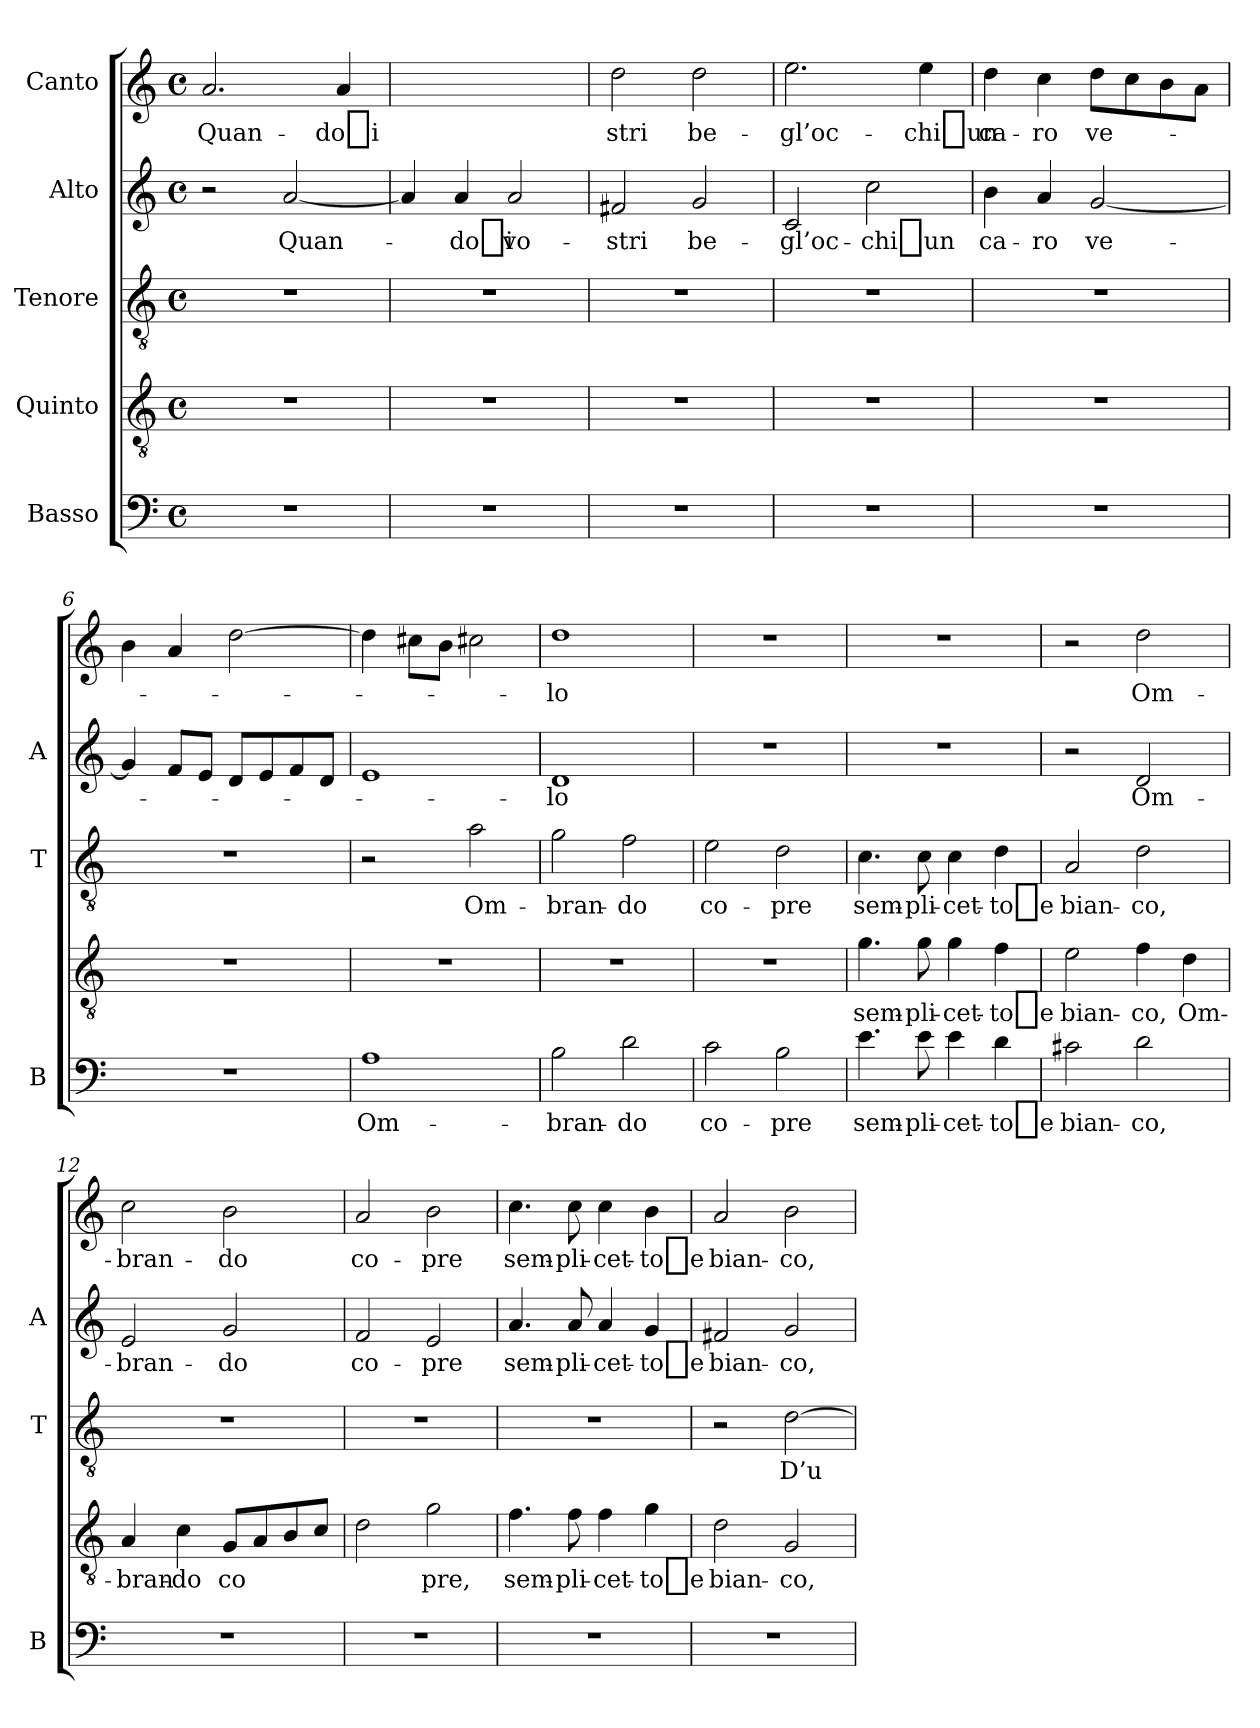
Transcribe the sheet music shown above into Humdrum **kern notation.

**kern	**text	**kern	**text	**kern	**text	**kern	**text	**kern	**text
*part5	*part5	*part4	*part4	*part3	*part3	*part2	*part2	*part1	*part1
*staff5	*staff5	*staff4	*staff4	*staff3	*staff3	*staff2	*staff2	*staff1	*staff1
*I"Basso	*	*I"Quinto	*	*I"Tenore	*	*I"Alto	*	*I"Canto	*
*I'B	*	*	*	*I'T	*	*I'A	*	*	*
*clefF4	*	*clefGv2	*	*clefGv2	*	*clefG2	*	*clefG2	*
*k[]	*	*k[]	*	*k[]	*	*k[]	*	*k[]	*
*C:	*	*C:	*	*C:	*	*C:	*	*C:	*
*M4/4	*	*M4/4	*	*M4/4	*	*M4/4	*	*M4/4	*
*met(c)	*	*met(c)	*	*met(c)	*	*met(c)	*	*met(c)	*
=1	=1	=1	=1	=1	=1	=1	=1	=1	=1
1r	.	1r	.	1r	.	2r	.	2.a	Quan-
.	.	.	.	.	.	[2a	Quan-	.	.
.	.	.	.	.	.	.	.	4a	-do_i
=2	=2	=2	=2	=2	=2	=2	=2	=2	=2
1r	.	1r	.	1r	.	4a]	.	1ryy	.
.	.	.	.	.	.	4a	-do_i	.	.
.	.	.	.	.	.	2a	vo-	.	.
=3	=3	=3	=3	=3	=3	=3	=3	=3	=3
1r	.	1r	.	1r	.	2f#X	-stri	2dd	-stri
.	.	.	.	.	.	2g	be-	2dd	be-
=4	=4	=4	=4	=4	=4	=4	=4	=4	=4
1r	.	1r	.	1r	.	2c	gl’oc-	2.ee	gl’oc-
.	.	.	.	.	.	2cc	-chi_un	.	.
.	.	.	.	.	.	.	.	4ee	-chi_un
=5	=5	=5	=5	=5	=5	=5	=5	=5	=5
1r	.	1r	.	1r	.	4b	ca-	4dd	ca-
.	.	.	.	.	.	4a	-ro	4cc	-ro
.	.	.	.	.	.	[2g	ve-	8ddL	ve-
.	.	.	.	.	.	.	.	8cc	.
.	.	.	.	.	.	.	.	8b	.
.	.	.	.	.	.	.	.	8aJ	.
=6	=6	=6	=6	=6	=6	=6	=6	=6	=6
1r	.	1r	.	1r	.	4g]	.	4b	.
.	.	.	.	.	.	8fL	.	4a	.
.	.	.	.	.	.	8eJ	.	.	.
.	.	.	.	.	.	8dL	.	[2dd	.
.	.	.	.	.	.	8e	.	.	.
.	.	.	.	.	.	8f	.	.	.
.	.	.	.	.	.	8dJ	.	.	.
=7	=7	=7	=7	=7	=7	=7	=7	=7	=7
1A	Om-	1r	.	2r	.	1e	.	4dd]	.
.	.	.	.	.	.	.	.	8cc#XL	.
.	.	.	.	.	.	.	.	8bJ	.
.	.	.	.	2a	Om-	.	.	2cc#X	.
=8	=8	=8	=8	=8	=8	=8	=8	=8	=8
2B	bran-	1r	.	2g	bran-	1d	-lo	1dd	-lo
2d	-do	.	.	2f	-do	.	.	.	.
=9	=9	=9	=9	=9	=9	=9	=9	=9	=9
2c	co-	1r	.	2e	co-	1r	.	1r	.
2B	-pre	.	.	2d	-pre	.	.	.	.
=10	=10	=10	=10	=10	=10	=10	=10	=10	=10
4.e	sem-	4.g	sem-	4.c	sem-	1r	.	1r	.
8e	pli-	8g	pli-	8c	pli-	.	.	.	.
4e	cet-	4g	cet-	4c	cet-	.	.	.	.
4d	-to_e	4f	-to_e	4d	-to_e	.	.	.	.
=11	=11	=11	=11	=11	=11	=11	=11	=11	=11
2c#X	bian-	2e	bian-	2A	bian-	2r	.	2r	.
2d	-co,	4f	-co,	2d	-co,	2d	Om-	2dd	Om-
.	.	4d	Om-	.	.	.	.	.	.
=12	=12	=12	=12	=12	=12	=12	=12	=12	=12
1r	.	4A	bran-	1r	.	2e	bran-	2cc	bran-
.	.	4c	-do	.	.	.	.	.	.
.	.	8GL	co-	.	.	2g	-do	2b	-do
.	.	8A	.	.	.	.	.	.	.
.	.	8B	.	.	.	.	.	.	.
.	.	8cJ	.	.	.	.	.	.	.
=13	=13	=13	=13	=13	=13	=13	=13	=13	=13
1r	.	2d	-	1r	.	2f	co-	2a	co-
.	.	2g	-pre,	.	.	2e	-pre	2b	-pre
=14	=14	=14	=14	=14	=14	=14	=14	=14	=14
1r	.	4.f	sem-	1r	.	4.a	sem-	4.cc	sem-
.	.	8f	pli-	.	.	8a	pli-	8cc	pli-
.	.	4f	cet-	.	.	4a	cet-	4cc	cet-
.	.	4g	-to_e	.	.	4g	-to_e	4b	-to_e
=15	=15	=15	=15	=15	=15	=15	=15	=15	=15
1r	.	2d	bian-	2r	.	2f#X	bian-	2a	bian-
.	.	2G	-co,	[2d	D’u-	2g	-co,	2b	-co,
=	=	=	=	=	=	=	=	=	=
*-	*-	*-	*-	*-	*-	*-	*-	*-	*-
